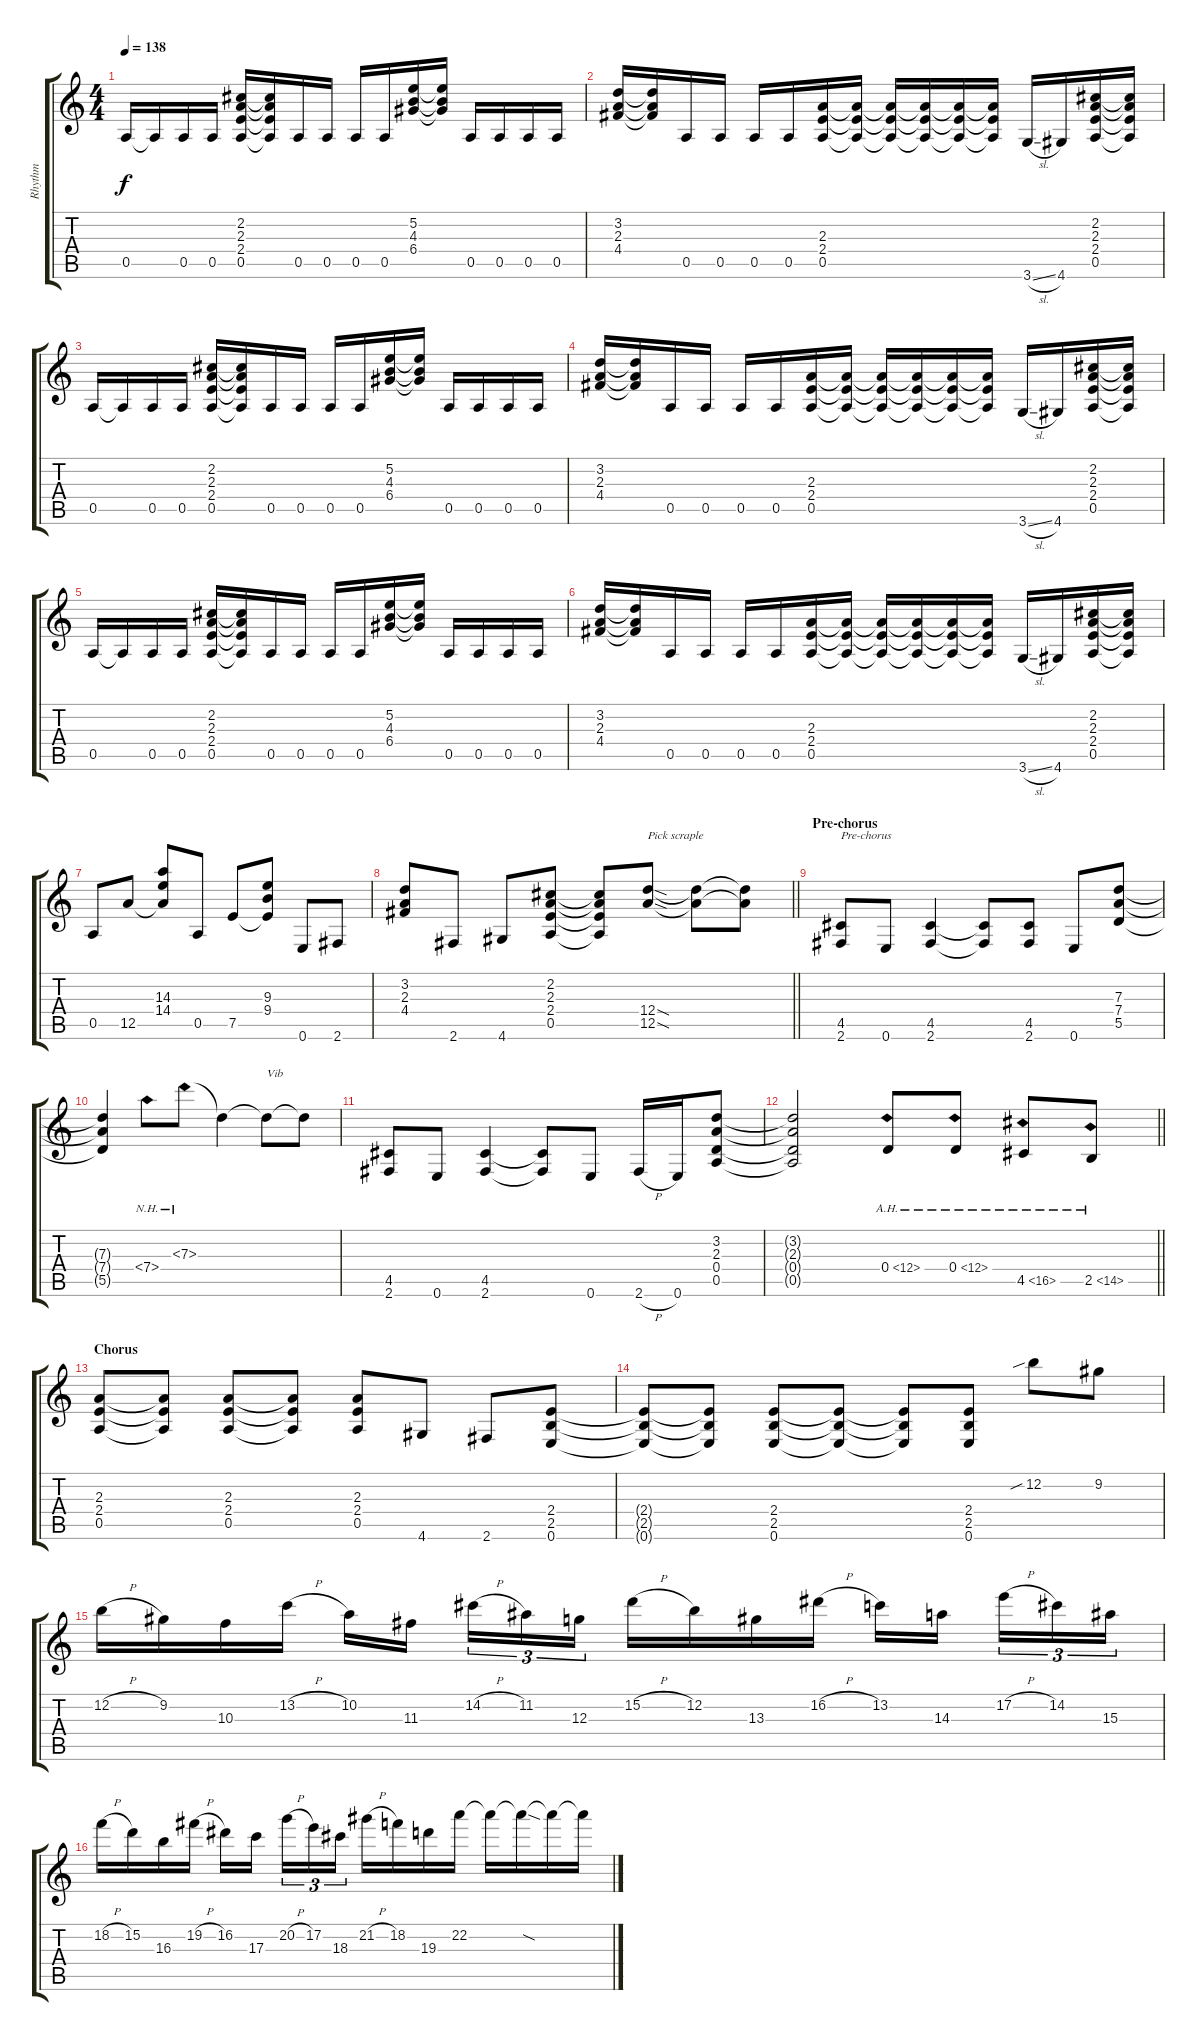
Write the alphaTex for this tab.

\track ("Rhythm" "Rhythm") {instrument overdrivenguitar}
\staff {score tabs}
\tuning (E4 B3 G3 D3 A2 E2) {hide}
\ts (4 4)
\tempo 138
\clef g2
\ks c
0.5.16{dy f} 0.5{t}.16 0.5.16 0.5.16 (2.2 2.3 2.4 0.5).16 (2.2{t} 2.3{t} 2.4{t} 0.5{t}).16 0.5.16 0.5.16 0.5.16 0.5.16 (5.2 4.3 6.4).16 (5.2{t} 4.3{t} 6.4{t}).16 0.5.16 0.5.16 0.5.16 0.5.16 |
(3.2 2.3 4.4).16 (3.2{t} 2.3{t} 4.4{t}).16 0.5.16 0.5.16 0.5.16 0.5.16 (2.3 2.4 0.5).16 (2.3{t} 2.4{t} 0.5{t}).16 (2.3{t} 2.4{t} 0.5{t}).16 (2.3{t} 2.4{t} 0.5{t}).16 (2.3{t} 2.4{t} 0.5{t}).16 (2.3{t} 2.4{t} 0.5{t}).16 3.6{sl}.16 4.6.16 (2.2 2.3 2.4 0.5).16 (2.2{t} 2.3{t} 2.4{t} 0.5{t}).16 |
0.5.16 0.5{t}.16 0.5.16 0.5.16 (2.2 2.3 2.4 0.5).16 (2.2{t} 2.3{t} 2.4{t} 0.5{t}).16 0.5.16 0.5.16 0.5.16 0.5.16 (5.2 4.3 6.4).16 (5.2{t} 4.3{t} 6.4{t}).16 0.5.16 0.5.16 0.5.16 0.5.16 |
(3.2 2.3 4.4).16 (3.2{t} 2.3{t} 4.4{t}).16 0.5.16 0.5.16 0.5.16 0.5.16 (2.3 2.4 0.5).16 (2.3{t} 2.4{t} 0.5{t}).16 (2.3{t} 2.4{t} 0.5{t}).16 (2.3{t} 2.4{t} 0.5{t}).16 (2.3{t} 2.4{t} 0.5{t}).16 (2.3{t} 2.4{t} 0.5{t}).16 3.6{sl}.16 4.6.16 (2.2 2.3 2.4 0.5).16 (2.2{t} 2.3{t} 2.4{t} 0.5{t}).16 |
0.5.16 0.5{t}.16 0.5.16 0.5.16 (2.2 2.3 2.4 0.5).16 (2.2{t} 2.3{t} 2.4{t} 0.5{t}).16 0.5.16 0.5.16 0.5.16 0.5.16 (5.2 4.3 6.4).16 (5.2{t} 4.3{t} 6.4{t}).16 0.5.16 0.5.16 0.5.16 0.5.16 |
(3.2 2.3 4.4).16 (3.2{t} 2.3{t} 4.4{t}).16 0.5.16 0.5.16 0.5.16 0.5.16 (2.3 2.4 0.5).16 (2.3{t} 2.4{t} 0.5{t}).16 (2.3{t} 2.4{t} 0.5{t}).16 (2.3{t} 2.4{t} 0.5{t}).16 (2.3{t} 2.4{t} 0.5{t}).16 (2.3{t} 2.4{t} 0.5{t}).16 3.6{sl}.16 4.6.16 (2.2 2.3 2.4 0.5).16 (2.2{t} 2.3{t} 2.4{t} 0.5{t}).16 |
0.5.8 12.5.8 (14.3 14.4 12.5{t}).8 0.5.8 7.5.8 (9.3 9.4 7.5{t}).8 0.6.8 2.6.8 |
\barLineRight lightlight
(3.2 2.3 4.4).8 2.6.8 4.6.8 (2.2 2.3 2.4 0.5).8 (2.2{t} 2.3{t} 2.4{t} 0.5{t}).8 (12.4{sod} 12.5{sod}).8{txt "Pick scraple"} (12.4{t} 12.5{t}).8 (12.4{t} 12.5{t}).8 |
\section ("" "Pre-chorus")
(4.5 2.6).8{txt "Pre-chorus"} 0.6.8 (4.5 2.6).4 (4.5{t} 2.6{t}).8 (4.5 2.6).8 0.6.8 (7.3 7.4 5.5).8 |
(7.3{t} 7.4{t} 5.5{t}).4 7.4{nh}.8 7.3{nh}.8 7.3{t}.4 7.3{t}.8{txt "Vib"} 7.3{t}.8 |
(4.5 2.6).8 0.6.8 (4.5 2.6).4 (4.5{t} 2.6{t}).8 0.6.8 2.6{h}.16 0.6.16 (3.2 2.3 0.4 0.5).8 |
\barLineRight lightlight
(3.2{t} 2.3{t} 0.4{t} 0.5{t}).2 0.4{ah 12}.8 0.4{ah 12}.8 4.5{ah 12}.8 2.5{ah 12}.8 |
\section ("" "Chorus")
(2.3 2.4 0.5).8 (2.3{t} 2.4{t} 0.5{t}).8 (2.3 2.4 0.5).8 (2.3{t} 2.4{t} 0.5{t}).8 (2.3 2.4 0.5).8 4.6.8 2.6.8 (2.4 2.5 0.6).8 |
(2.4{t} 2.5{t} 0.6{t}).8 (2.4{t} 2.5{t} 0.6{t}).8 (2.4 2.5 0.6).8 (2.4{t} 2.5{t} 0.6{t}).8 (2.4{t} 2.5{t} 0.6{t}).8 (2.4 2.5 0.6).8 12.2{sib}.8 9.2.8 |
12.2{h}.16 9.2.16 10.3.16 13.2{h}.16 10.2.16 11.3.16{beam splitsecondary} 14.2{h}.16{tu (3 2)} 11.2.16{tu (3 2)} 12.3.16{tu (3 2)} 15.2{h}.16 12.2.16 13.3.16 16.2{h}.16 13.2.16 14.3.16{beam splitsecondary} 17.2{h}.16{tu (3 2)} 14.2.16{tu (3 2)} 15.3.16{tu (3 2)} |
18.2{h}.16 15.2.16 16.3.16 19.2{h}.16 16.2.16 17.3.16{beam splitsecondary} 20.2{h}.16{tu (3 2)} 17.2.16{tu (3 2)} 18.3.16{tu (3 2)} 21.2{h}.16 18.2.16 19.3.16 22.2.16 22.2{t}.16 22.2{sod t}.16 22.2{t}.16 22.2{t}.16
